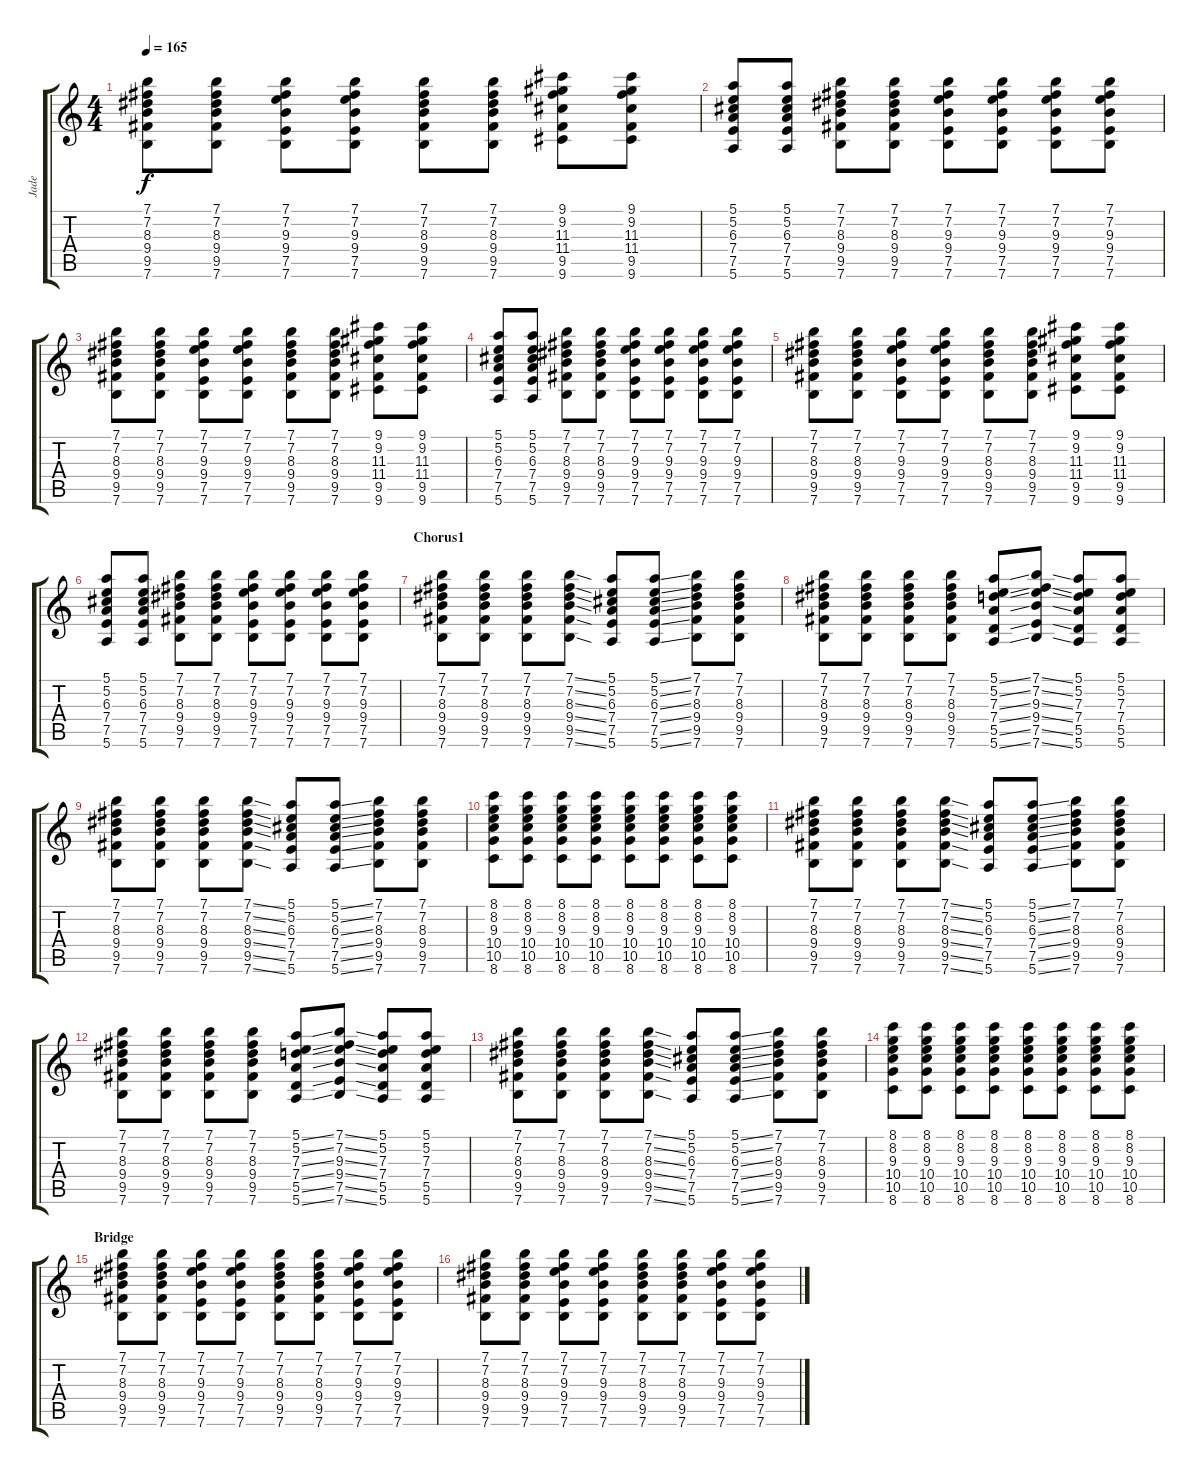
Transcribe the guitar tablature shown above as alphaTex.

\track ("Jade" "Jade") {instrument distortionguitar}
\staff {score tabs}
\tuning (E4 B3 G3 D3 A2 E2) {hide}
\ts (4 4)
\tempo 165
\clef g2
\ks c
(7.1 7.2 8.3 9.4 9.5 7.6).8{dy f} (7.1 7.2 8.3 9.4 9.5 7.6).8 (7.1 7.2 9.3 9.4 7.5 7.6).8 (7.1 7.2 9.3 9.4 7.5 7.6).8 (7.1 7.2 8.3 9.4 9.5 7.6).8 (7.1 7.2 8.3 9.4 9.5 7.6).8 (9.1 9.2 11.3 11.4 9.5 9.6).8 (9.1 9.2 11.3 11.4 9.5 9.6).8 |
(5.1 5.2 6.3 7.4 7.5 5.6).8 (5.1 5.2 6.3 7.4 7.5 5.6).8 (7.1 7.2 8.3 9.4 9.5 7.6).8 (7.1 7.2 8.3 9.4 9.5 7.6).8 (7.1 7.2 9.3 9.4 7.5 7.6).8 (7.1 7.2 9.3 9.4 7.5 7.6).8 (7.1 7.2 9.3 9.4 7.5 7.6).8 (7.1 7.2 9.3 9.4 7.5 7.6).8 |
(7.1 7.2 8.3 9.4 9.5 7.6).8 (7.1 7.2 8.3 9.4 9.5 7.6).8 (7.1 7.2 9.3 9.4 7.5 7.6).8 (7.1 7.2 9.3 9.4 7.5 7.6).8 (7.1 7.2 8.3 9.4 9.5 7.6).8 (7.1 7.2 8.3 9.4 9.5 7.6).8 (9.1 9.2 11.3 11.4 9.5 9.6).8 (9.1 9.2 11.3 11.4 9.5 9.6).8 |
(5.1 5.2 6.3 7.4 7.5 5.6).8 (5.1 5.2 6.3 7.4 7.5 5.6).8 (7.1 7.2 8.3 9.4 9.5 7.6).8 (7.1 7.2 8.3 9.4 9.5 7.6).8 (7.1 7.2 9.3 9.4 7.5 7.6).8 (7.1 7.2 9.3 9.4 7.5 7.6).8 (7.1 7.2 9.3 9.4 7.5 7.6).8 (7.1 7.2 9.3 9.4 7.5 7.6).8 |
(7.1 7.2 8.3 9.4 9.5 7.6).8 (7.1 7.2 8.3 9.4 9.5 7.6).8 (7.1 7.2 9.3 9.4 7.5 7.6).8 (7.1 7.2 9.3 9.4 7.5 7.6).8 (7.1 7.2 8.3 9.4 9.5 7.6).8 (7.1 7.2 8.3 9.4 9.5 7.6).8 (9.1 9.2 11.3 11.4 9.5 9.6).8 (9.1 9.2 11.3 11.4 9.5 9.6).8 |
(5.1 5.2 6.3 7.4 7.5 5.6).8 (5.1 5.2 6.3 7.4 7.5 5.6).8 (7.1 7.2 8.3 9.4 9.5 7.6).8 (7.1 7.2 8.3 9.4 9.5 7.6).8 (7.1 7.2 9.3 9.4 7.5 7.6).8 (7.1 7.2 9.3 9.4 7.5 7.6).8 (7.1 7.2 9.3 9.4 7.5 7.6).8 (7.1 7.2 9.3 9.4 7.5 7.6).8 |
\section ("" "Chorus1")
(7.1 7.2 8.3 9.4 9.5 7.6).8 (7.1 7.2 8.3 9.4 9.5 7.6).8 (7.1 7.2 8.3 9.4 9.5 7.6).8 (7.1{ss} 7.2{ss} 8.3{ss} 9.4{ss} 9.5{ss} 7.6{ss}).8 (5.1 5.2 6.3 7.4 7.5 5.6).8 (5.1{ss} 5.2{ss} 6.3{ss} 7.4{ss} 7.5{ss} 5.6{ss}).8 (7.1 7.2 8.3 9.4 9.5 7.6).8 (7.1 7.2 8.3 9.4 9.5 7.6).8 |
(7.1 7.2 8.3 9.4 9.5 7.6).8 (7.1 7.2 8.3 9.4 9.5 7.6).8 (7.1 7.2 8.3 9.4 9.5 7.6).8 (7.1 7.2 8.3 9.4 9.5 7.6).8 (5.1{ss} 5.2{ss} 7.3{ss} 7.4{ss} 5.5{ss} 5.6{ss}).8 (7.1{ss} 7.2{ss} 9.3{ss} 9.4{ss} 7.5{ss} 7.6{ss}).8 (5.1 5.2 7.3 7.4 5.5 5.6).8 (5.1 5.2 7.3 7.4 5.5 5.6).8 |
(7.1 7.2 8.3 9.4 9.5 7.6).8 (7.1 7.2 8.3 9.4 9.5 7.6).8 (7.1 7.2 8.3 9.4 9.5 7.6).8 (7.1{ss} 7.2{ss} 8.3{ss} 9.4{ss} 9.5{ss} 7.6{ss}).8 (5.1 5.2 6.3 7.4 7.5 5.6).8 (5.1{ss} 5.2{ss} 6.3{ss} 7.4{ss} 7.5{ss} 5.6{ss}).8 (7.1 7.2 8.3 9.4 9.5 7.6).8 (7.1 7.2 8.3 9.4 9.5 7.6).8 |
(8.1 8.2 9.3 10.4 10.5 8.6).8 (8.1 8.2 9.3 10.4 10.5 8.6).8 (8.1 8.2 9.3 10.4 10.5 8.6).8 (8.1 8.2 9.3 10.4 10.5 8.6).8 (8.1 8.2 9.3 10.4 10.5 8.6).8 (8.1 8.2 9.3 10.4 10.5 8.6).8 (8.1 8.2 9.3 10.4 10.5 8.6).8 (8.1 8.2 9.3 10.4 10.5 8.6).8 |
(7.1 7.2 8.3 9.4 9.5 7.6).8 (7.1 7.2 8.3 9.4 9.5 7.6).8 (7.1 7.2 8.3 9.4 9.5 7.6).8 (7.1{ss} 7.2{ss} 8.3{ss} 9.4{ss} 9.5{ss} 7.6{ss}).8 (5.1 5.2 6.3 7.4 7.5 5.6).8 (5.1{ss} 5.2{ss} 6.3{ss} 7.4{ss} 7.5{ss} 5.6{ss}).8 (7.1 7.2 8.3 9.4 9.5 7.6).8 (7.1 7.2 8.3 9.4 9.5 7.6).8 |
(7.1 7.2 8.3 9.4 9.5 7.6).8 (7.1 7.2 8.3 9.4 9.5 7.6).8 (7.1 7.2 8.3 9.4 9.5 7.6).8 (7.1 7.2 8.3 9.4 9.5 7.6).8 (5.1{ss} 5.2{ss} 7.3{ss} 7.4{ss} 5.5{ss} 5.6{ss}).8 (7.1{ss} 7.2{ss} 9.3{ss} 9.4{ss} 7.5{ss} 7.6{ss}).8 (5.1 5.2 7.3 7.4 5.5 5.6).8 (5.1 5.2 7.3 7.4 5.5 5.6).8 |
(7.1 7.2 8.3 9.4 9.5 7.6).8 (7.1 7.2 8.3 9.4 9.5 7.6).8 (7.1 7.2 8.3 9.4 9.5 7.6).8 (7.1{ss} 7.2{ss} 8.3{ss} 9.4{ss} 9.5{ss} 7.6{ss}).8 (5.1 5.2 6.3 7.4 7.5 5.6).8 (5.1{ss} 5.2{ss} 6.3{ss} 7.4{ss} 7.5{ss} 5.6{ss}).8 (7.1 7.2 8.3 9.4 9.5 7.6).8 (7.1 7.2 8.3 9.4 9.5 7.6).8 |
(8.1 8.2 9.3 10.4 10.5 8.6).8 (8.1 8.2 9.3 10.4 10.5 8.6).8 (8.1 8.2 9.3 10.4 10.5 8.6).8 (8.1 8.2 9.3 10.4 10.5 8.6).8 (8.1 8.2 9.3 10.4 10.5 8.6).8 (8.1 8.2 9.3 10.4 10.5 8.6).8 (8.1 8.2 9.3 10.4 10.5 8.6).8 (8.1 8.2 9.3 10.4 10.5 8.6).8 |
\section ("" "Bridge")
(7.1 7.2 8.3 9.4 9.5 7.6).8 (7.1 7.2 8.3 9.4 9.5 7.6).8 (7.1 7.2 9.3 9.4 7.5 7.6).8 (7.1 7.2 9.3 9.4 7.5 7.6).8 (7.1 7.2 8.3 9.4 9.5 7.6).8 (7.1 7.2 8.3 9.4 9.5 7.6).8 (7.1 7.2 9.3 9.4 7.5 7.6).8 (7.1 7.2 9.3 9.4 7.5 7.6).8 |
(7.1 7.2 8.3 9.4 9.5 7.6).8 (7.1 7.2 8.3 9.4 9.5 7.6).8 (7.1 7.2 9.3 9.4 7.5 7.6).8 (7.1 7.2 9.3 9.4 7.5 7.6).8 (7.1 7.2 8.3 9.4 9.5 7.6).8 (7.1 7.2 8.3 9.4 9.5 7.6).8 (7.1 7.2 9.3 9.4 7.5 7.6).8 (7.1 7.2 9.3 9.4 7.5 7.6).8
